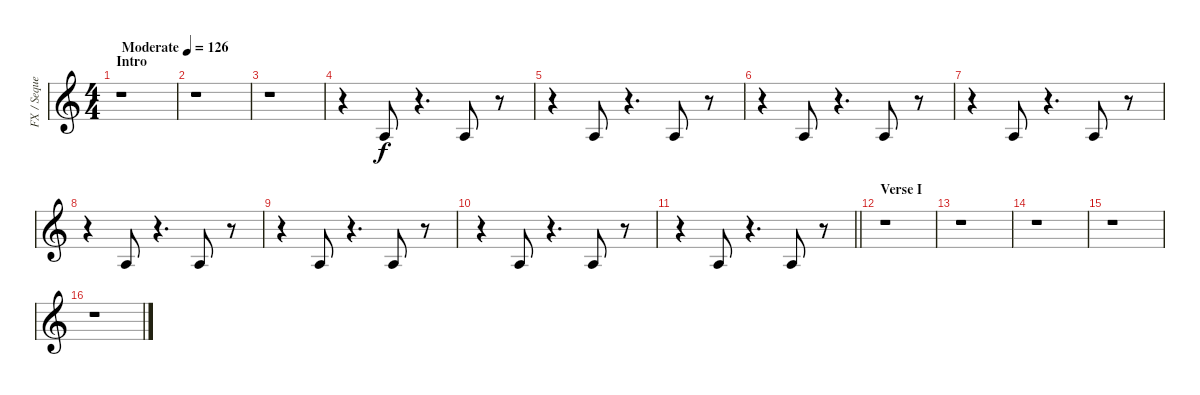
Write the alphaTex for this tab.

\track ("FX / Sequencer" "FX / Seque") {instrument gunshot}
\staff {score}
\tuning (C4 G3 Eb3 Bb2 F2 C2) {hide}
\ts (4 4)
\section ("" "Intro")
\tempo (126 "Moderate")
\clef g2
\ks c
r.1{dy f instrument gunshot} |
r.1 |
r.1 |
r.4 6.3.8 r.4{d} 6.3.8 r.8 |
r.4 6.3.8 r.4{d} 6.3.8 r.8 |
r.4 6.3.8 r.4{d} 6.3.8 r.8 |
r.4 6.3.8 r.4{d} 6.3.8 r.8 |
r.4 6.3.8 r.4{d} 6.3.8 r.8 |
r.4 6.3.8 r.4{d} 6.3.8 r.8 |
r.4 6.3.8 r.4{d} 6.3.8 r.8 |
\barLineRight lightlight
r.4 6.3.8 r.4{d} 6.3.8 r.8 |
\section ("" "Verse I")
r.1 |
r.1 |
r.1 |
r.1 |
r.1
